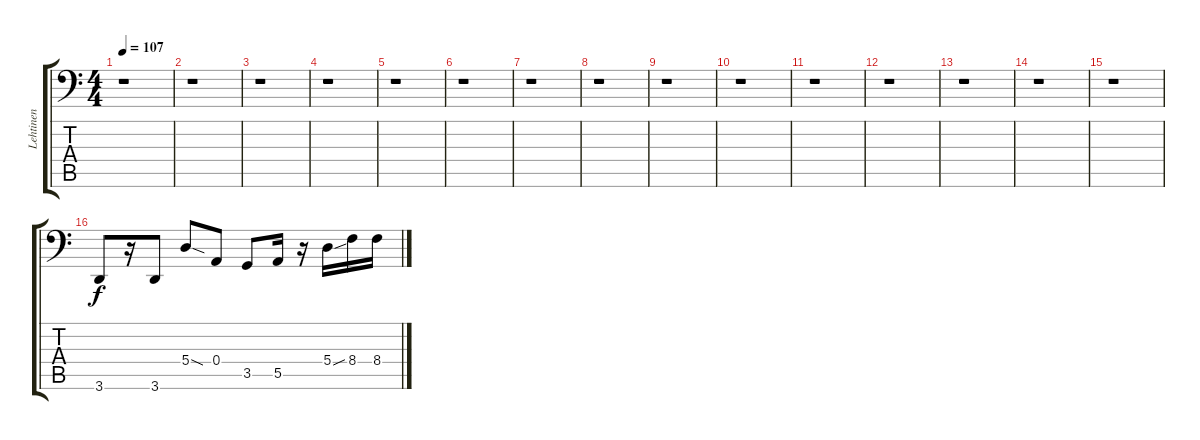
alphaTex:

\track ("Lehtinen" "Lehtinen") {instrument electricbasspick}
\staff {score tabs}
\tuning (C3 G2 D2 A1 E1 B0) {hide}
\ts (4 4)
\tempo 107
\clef f4
\ks c
r.1{dy f} |
r.1 |
r.1 |
r.1 |
r.1 |
r.1 |
r.1 |
r.1 |
r.1 |
r.1 |
r.1 |
r.1 |
r.1 |
r.1 |
r.1 |
3.6.8 r.16 3.6.8 5.4{sod}.8 0.4.8 3.5.8 5.5.16 r.16 5.4{sou}.16 8.4.16 8.4.16
